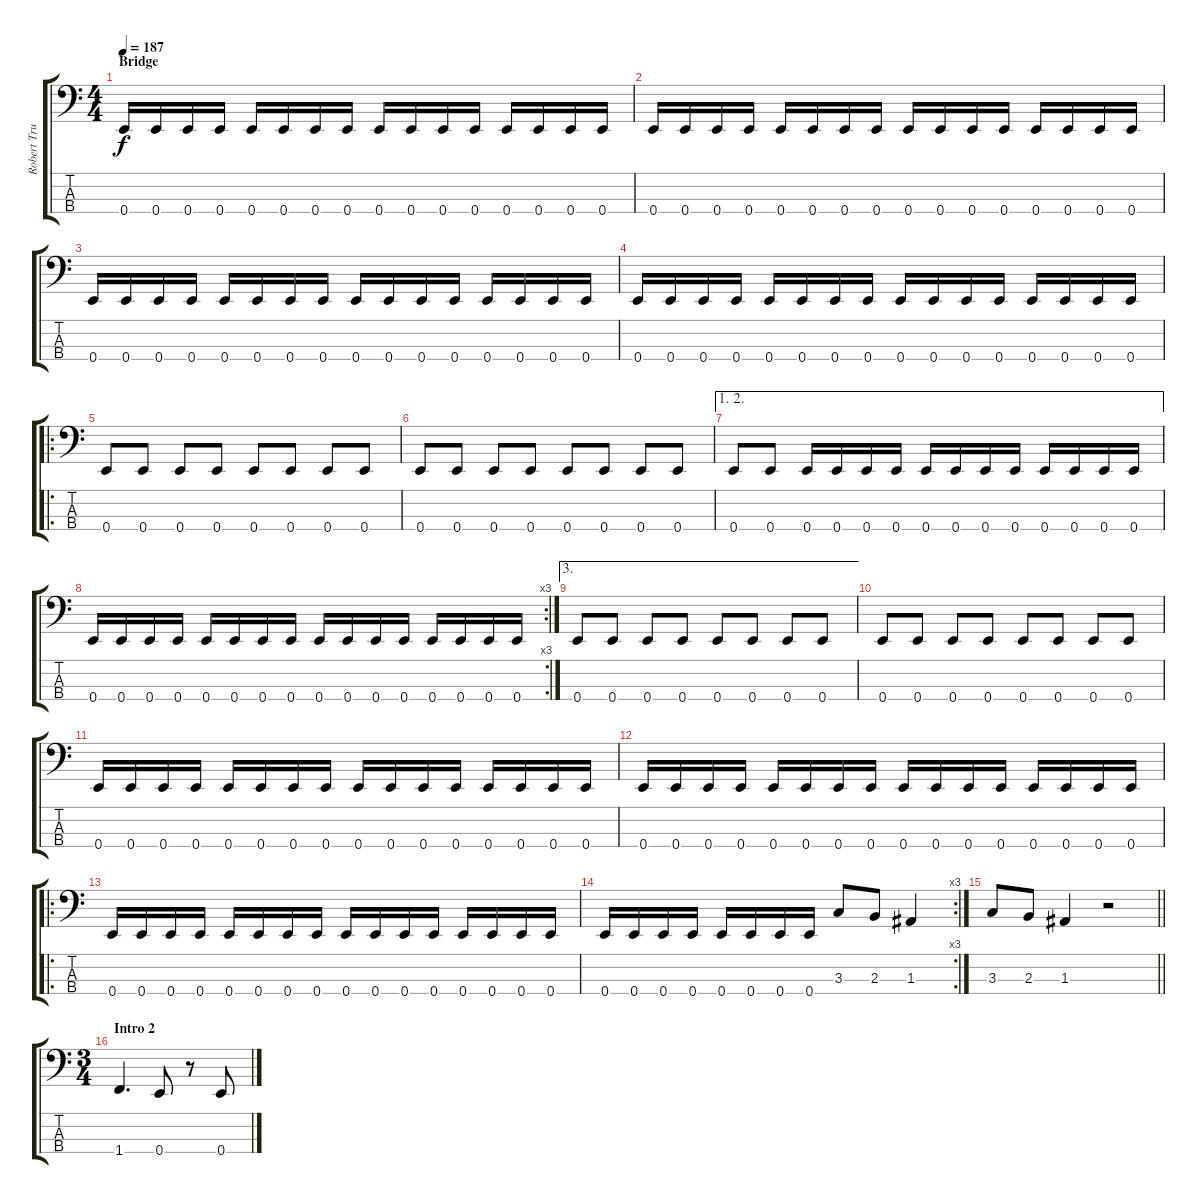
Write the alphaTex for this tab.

\track ("Robert Trujilo" "Robert Tru") {instrument electricbassfinger}
\staff {score tabs}
\tuning (G2 D2 A1 E1) {hide}
\ts (4 4)
\section ("" "Bridge")
\tempo 187
\clef f4
\ks c
0.4.16{dy f} 0.4.16 0.4.16 0.4.16 0.4.16 0.4.16 0.4.16 0.4.16 0.4.16 0.4.16 0.4.16 0.4.16 0.4.16 0.4.16 0.4.16 0.4.16 |
0.4.16 0.4.16 0.4.16 0.4.16 0.4.16 0.4.16 0.4.16 0.4.16 0.4.16 0.4.16 0.4.16 0.4.16 0.4.16 0.4.16 0.4.16 0.4.16 |
0.4.16 0.4.16 0.4.16 0.4.16 0.4.16 0.4.16 0.4.16 0.4.16 0.4.16 0.4.16 0.4.16 0.4.16 0.4.16 0.4.16 0.4.16 0.4.16 |
0.4.16 0.4.16 0.4.16 0.4.16 0.4.16 0.4.16 0.4.16 0.4.16 0.4.16 0.4.16 0.4.16 0.4.16 0.4.16 0.4.16 0.4.16 0.4.16 |
\ro
0.4.8 0.4.8 0.4.8 0.4.8 0.4.8 0.4.8 0.4.8 0.4.8 |
0.4.8 0.4.8 0.4.8 0.4.8 0.4.8 0.4.8 0.4.8 0.4.8 |
\ae (1 2)
0.4.8 0.4.8 0.4.16 0.4.16 0.4.16 0.4.16 0.4.16 0.4.16 0.4.16 0.4.16 0.4.16 0.4.16 0.4.16 0.4.16 |
\rc 3
0.4.16 0.4.16 0.4.16 0.4.16 0.4.16 0.4.16 0.4.16 0.4.16 0.4.16 0.4.16 0.4.16 0.4.16 0.4.16 0.4.16 0.4.16 0.4.16 |
\ae 3
0.4.8 0.4.8 0.4.8 0.4.8 0.4.8 0.4.8 0.4.8 0.4.8 |
0.4.8 0.4.8 0.4.8 0.4.8 0.4.8 0.4.8 0.4.8 0.4.8 |
0.4.16 0.4.16 0.4.16 0.4.16 0.4.16 0.4.16 0.4.16 0.4.16 0.4.16 0.4.16 0.4.16 0.4.16 0.4.16 0.4.16 0.4.16 0.4.16 |
0.4.16 0.4.16 0.4.16 0.4.16 0.4.16 0.4.16 0.4.16 0.4.16 0.4.16 0.4.16 0.4.16 0.4.16 0.4.16 0.4.16 0.4.16 0.4.16 |
\ro
0.4.16 0.4.16 0.4.16 0.4.16 0.4.16 0.4.16 0.4.16 0.4.16 0.4.16 0.4.16 0.4.16 0.4.16 0.4.16 0.4.16 0.4.16 0.4.16 |
\rc 3
0.4.16 0.4.16 0.4.16 0.4.16 0.4.16 0.4.16 0.4.16 0.4.16 3.3.8 2.3.8 1.3.4 |
\barLineRight lightlight
3.3.8 2.3.8 1.3.4 r.2 |
\ts (3 4)
\section ("" "Intro 2")
1.4.4{d} 0.4.8 r.8 0.4.8
